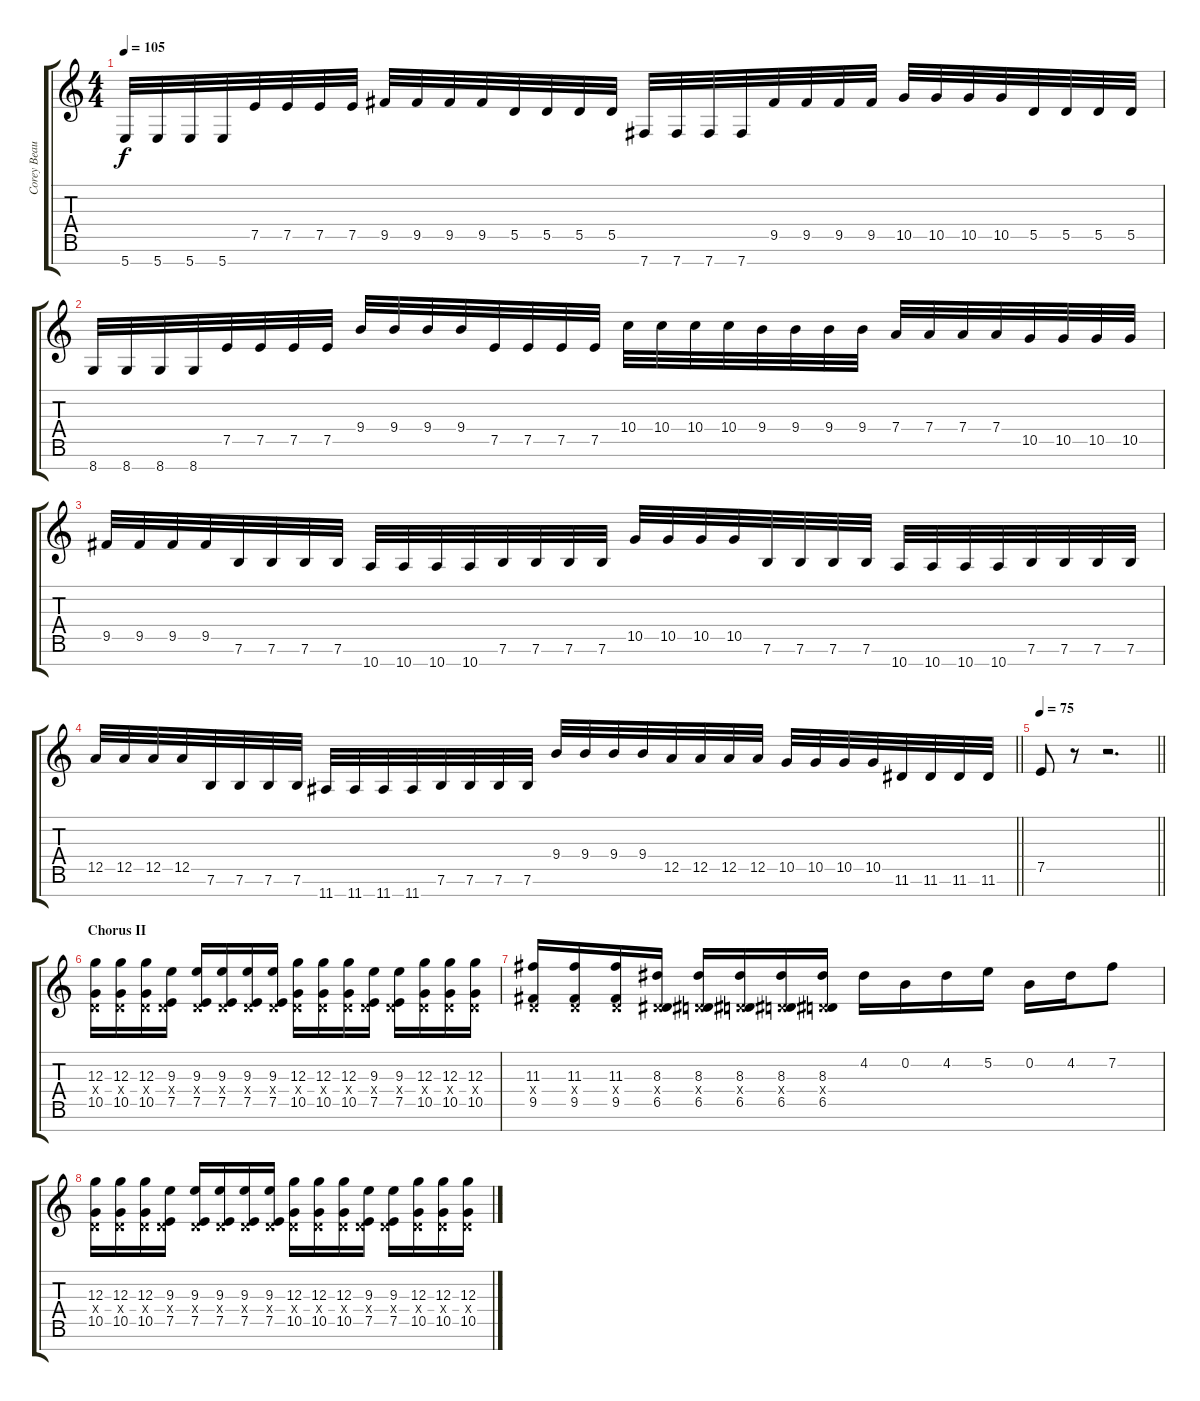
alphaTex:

\track ("Corey Beaulieu" "Corey Beau") {instrument distortionguitar}
\staff {score tabs}
\tuning (E4 B3 G3 D3 A2 E2 B1) {hide}
\ts (4 4)
\tempo 105
\clef g2
\ks c
5.7.32{dy f} 5.7.32 5.7.32 5.7.32 7.5.32 7.5.32 7.5.32 7.5.32 9.5.32 9.5.32 9.5.32 9.5.32 5.5.32 5.5.32 5.5.32 5.5.32 7.7.32 7.7.32 7.7.32 7.7.32 9.5.32 9.5.32 9.5.32 9.5.32 10.5.32 10.5.32 10.5.32 10.5.32 5.5.32 5.5.32 5.5.32 5.5.32 |
8.7.32 8.7.32 8.7.32 8.7.32 7.5.32 7.5.32 7.5.32 7.5.32 9.4.32 9.4.32 9.4.32 9.4.32 7.5.32 7.5.32 7.5.32 7.5.32 10.4.32 10.4.32 10.4.32 10.4.32 9.4.32 9.4.32 9.4.32 9.4.32 7.4.32 7.4.32 7.4.32 7.4.32 10.5.32 10.5.32 10.5.32 10.5.32 |
9.5.32 9.5.32 9.5.32 9.5.32 7.6.32 7.6.32 7.6.32 7.6.32 10.7.32 10.7.32 10.7.32 10.7.32 7.6.32 7.6.32 7.6.32 7.6.32 10.5.32 10.5.32 10.5.32 10.5.32 7.6.32 7.6.32 7.6.32 7.6.32 10.7.32 10.7.32 10.7.32 10.7.32 7.6.32 7.6.32 7.6.32 7.6.32 |
\barLineRight lightlight
12.5.32 12.5.32 12.5.32 12.5.32 7.6.32 7.6.32 7.6.32 7.6.32 11.7.32 11.7.32 11.7.32 11.7.32 7.6.32 7.6.32 7.6.32 7.6.32 9.4.32 9.4.32 9.4.32 9.4.32 12.5.32 12.5.32 12.5.32 12.5.32 10.5.32 10.5.32 10.5.32 10.5.32 11.6.32 11.6.32 11.6.32 11.6.32 |
\tempo 75
\barLineRight lightlight
7.5.8 r.8 r.2{d} |
\section ("" "Chorus II")
(12.3 0.4{x} 10.5).16 (12.3 0.4{x} 10.5).16 (12.3 0.4{x} 10.5).16 (9.3 0.4{x} 7.5).16 (9.3 0.4{x} 7.5).16 (9.3 0.4{x} 7.5).16 (9.3 0.4{x} 7.5).16 (9.3 0.4{x} 7.5).16 (12.3 0.4{x} 10.5).16 (12.3 0.4{x} 10.5).16 (12.3 0.4{x} 10.5).16 (9.3 0.4{x} 7.5).16 (9.3 0.4{x} 7.5).16 (12.3 0.4{x} 10.5).16 (12.3 0.4{x} 10.5).16 (12.3 0.4{x} 10.5).16 |
(11.3 0.4{x} 9.5).16 (11.3 0.4{x} 9.5).16 (11.3 0.4{x} 9.5).16 (8.3 0.4{x} 6.5).16 (8.3 0.4{x} 6.5).16 (8.3 0.4{x} 6.5).16 (8.3 0.4{x} 6.5).16 (8.3 0.4{x} 6.5).16 4.2.16 0.2.16 4.2.16 5.2.16 0.2.16 4.2.16 7.2.8 |
(12.3 0.4{x} 10.5).16 (12.3 0.4{x} 10.5).16 (12.3 0.4{x} 10.5).16 (9.3 0.4{x} 7.5).16 (9.3 0.4{x} 7.5).16 (9.3 0.4{x} 7.5).16 (9.3 0.4{x} 7.5).16 (9.3 0.4{x} 7.5).16 (12.3 0.4{x} 10.5).16 (12.3 0.4{x} 10.5).16 (12.3 0.4{x} 10.5).16 (9.3 0.4{x} 7.5).16 (9.3 0.4{x} 7.5).16 (12.3 0.4{x} 10.5).16 (12.3 0.4{x} 10.5).16 (12.3 0.4{x} 10.5).16
